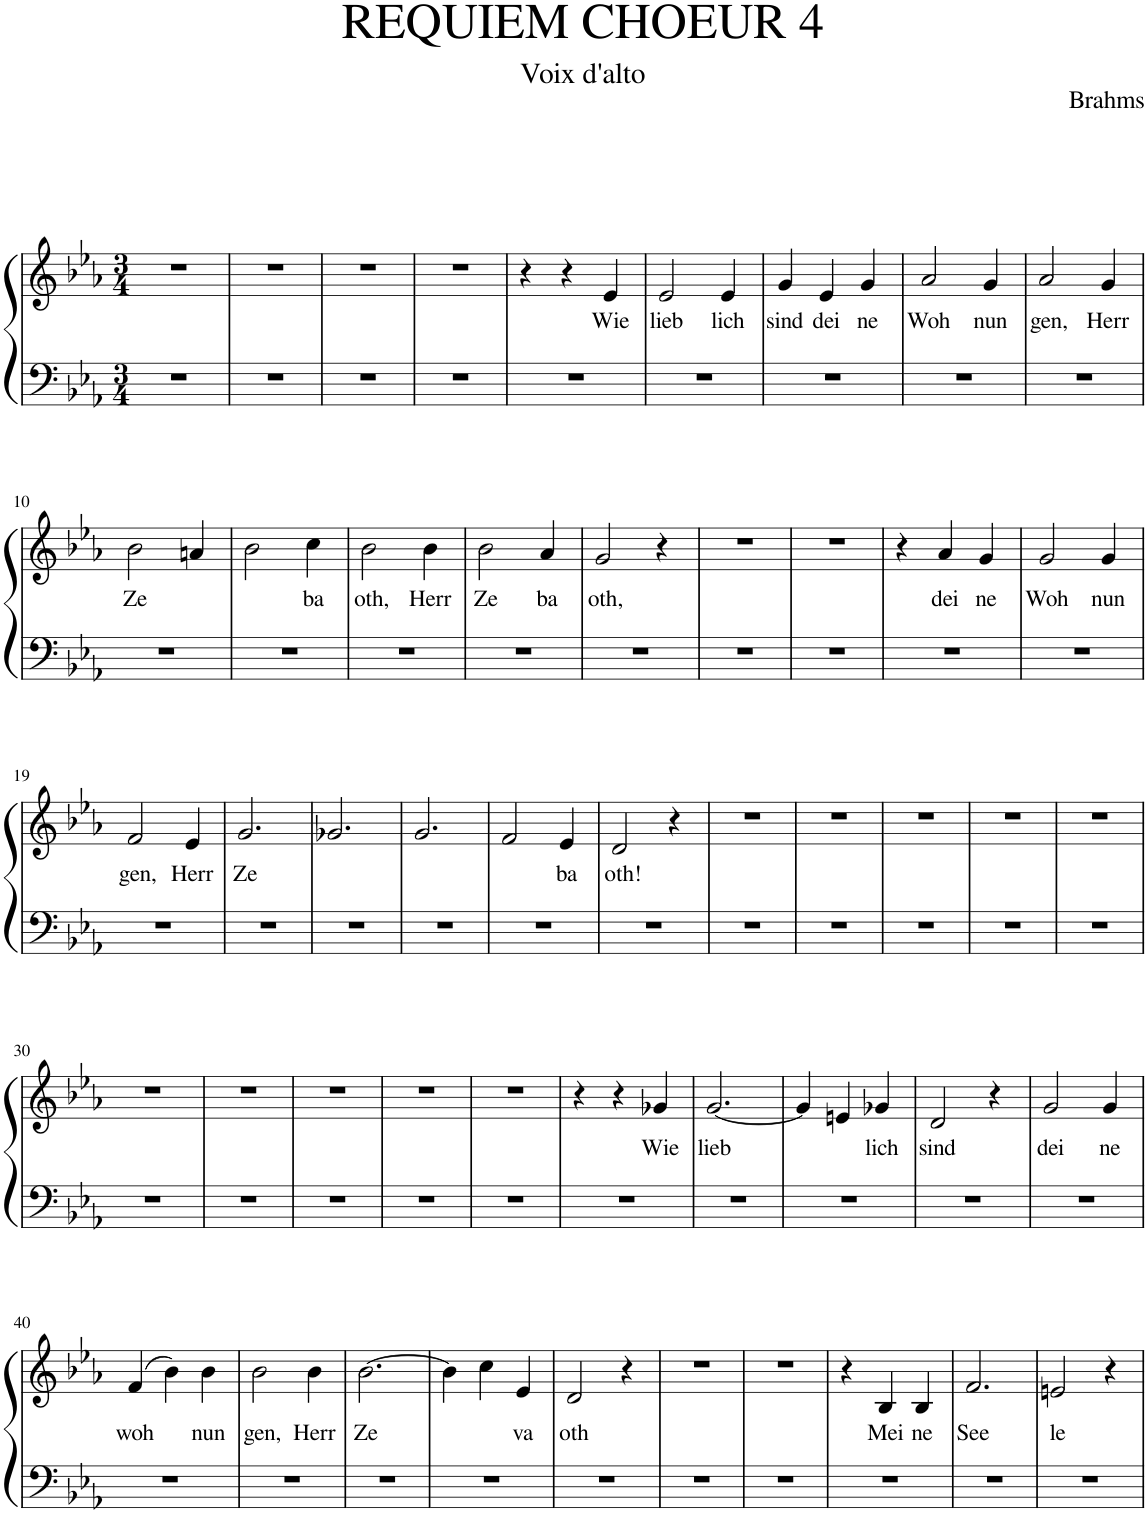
**kern	**kern	**text
*part1	*part1	*part1
*staff2	*staff1	*staff1
*I"Piano	*	*
*I'Pno.	*	*
*clefF4	*clefG2	*
*k[b-e-a-]	*k[b-e-a-]	*
*M3/4	*M3/4	*
=1	=1	=1
2.r	2.r	.
=2	=2	=2
2.r	2.r	.
=3	=3	=3
2.r	2.r	.
=4	=4	=4
2.r	2.r	.
=5	=5	=5
2.r	4r	.
.	4r	.
!	!	!LO:LY:b
.	4e-/	Wie
=6	=6	=6
!	!	!LO:LY:b
2.r	2e-/	lieb
!	!	!LO:LY:b
.	4e-/	lich
=7	=7	=7
!	!	!LO:LY:b
2.r	4g/	sind
!	!	!LO:LY:b
.	4e-/	dei
!	!	!LO:LY:b
.	4g/	ne
=8	=8	=8
!	!	!LO:LY:b
2.r	2a-/	Woh
!	!	!LO:LY:b
.	4g/	nun
=9	=9	=9
!	!	!LO:LY:b
2.r	2a-/	gen,
!	!	!LO:LY:b
.	4g/	Herr
!!LO:LB:g=z
=10	=10	=10
!	!	!LO:LY:b
2.r	2b-\	Ze
.	4an/	.
=11	=11	=11
2.r	2b-\	.
!	!	!LO:LY:b
.	4cc\	ba
=12	=12	=12
!	!	!LO:LY:b
2.r	2b-\	oth,
!	!	!LO:LY:b
.	4b-\	Herr
=13	=13	=13
!	!	!LO:LY:b
2.r	2b-\	Ze
!	!	!LO:LY:b
.	4a-/	ba
=14	=14	=14
!	!	!LO:LY:b
2.r	2g/	oth,
.	4r	.
=15	=15	=15
2.r	2.r	.
=16	=16	=16
2.r	2.r	.
=17	=17	=17
2.r	4r	.
!	!	!LO:LY:b
.	4a-/	dei
!	!	!LO:LY:b
.	4g/	ne
=18	=18	=18
!	!	!LO:LY:b
2.r	2g/	Woh
!	!	!LO:LY:b
.	4g/	nun
!!LO:LB:g=z
=19	=19	=19
!	!	!LO:LY:b
2.r	2f/	gen,
!	!	!LO:LY:b
.	4e-/	Herr
=20	=20	=20
!	!	!LO:LY:b
2.r	2.g/	Ze
=21	=21	=21
2.r	2.g-X/	.
=22	=22	=22
2.r	2.g/	.
=23	=23	=23
2.r	2f/	.
!	!	!LO:LY:b
.	4e-/	ba
=24	=24	=24
!	!	!LO:LY:b
2.r	2d/	oth!
.	4r	.
=25	=25	=25
2.r	2.r	.
=26	=26	=26
2.r	2.r	.
=27	=27	=27
2.r	2.r	.
=28	=28	=28
2.r	2.r	.
=29	=29	=29
2.r	2.r	.
!!LO:LB:g=z
=30	=30	=30
2.r	2.r	.
=31	=31	=31
2.r	2.r	.
=32	=32	=32
2.r	2.r	.
=33	=33	=33
2.r	2.r	.
=34	=34	=34
2.r	2.r	.
=35	=35	=35
2.r	4r	.
.	4r	.
!	!	!LO:LY:b
.	4g-X/	Wie
=36	=36	=36
!	!	!LO:LY:b
2.r	[2.g/	lieb
=37	=37	=37
2.r	4g/]	.
.	4en/	.
!	!	!LO:LY:b
.	4g-X/	lich
=38	=38	=38
!	!	!LO:LY:b
2.r	2d/	sind
.	4r	.
=39	=39	=39
!	!	!LO:LY:b
2.r	2g/	dei
!	!	!LO:LY:b
.	4g/	ne
!!LO:LB:g=z
=40	=40	=40
!	!	!LO:LY:b
2.r	(4f/	woh
.	4b-\)	.
!	!	!LO:LY:b
.	4b-\	nun
=41	=41	=41
!	!	!LO:LY:b
2.r	2b-\	gen,
!	!	!LO:LY:b
.	4b-\	Herr
=42	=42	=42
!	!	!LO:LY:b
2.r	[2.b-\	Ze
=43	=43	=43
2.r	4b-\]	.
.	4cc\	.
!	!	!LO:LY:b
.	4e-/	va
=44	=44	=44
!	!	!LO:LY:b
2.r	2d/	oth
.	4r	.
=45	=45	=45
2.r	2.r	.
=46	=46	=46
2.r	2.r	.
=47	=47	=47
2.r	4r	.
!	!	!LO:LY:b
.	4B-/	Mei
!	!	!LO:LY:b
.	4B-/	ne
=48	=48	=48
!	!	!LO:LY:b
2.r	2.f/	See
=49	=49	=49
!	!	!LO:LY:b
2.r	2en/	le
.	4r	.
=	=	=
*-	*-	*-
